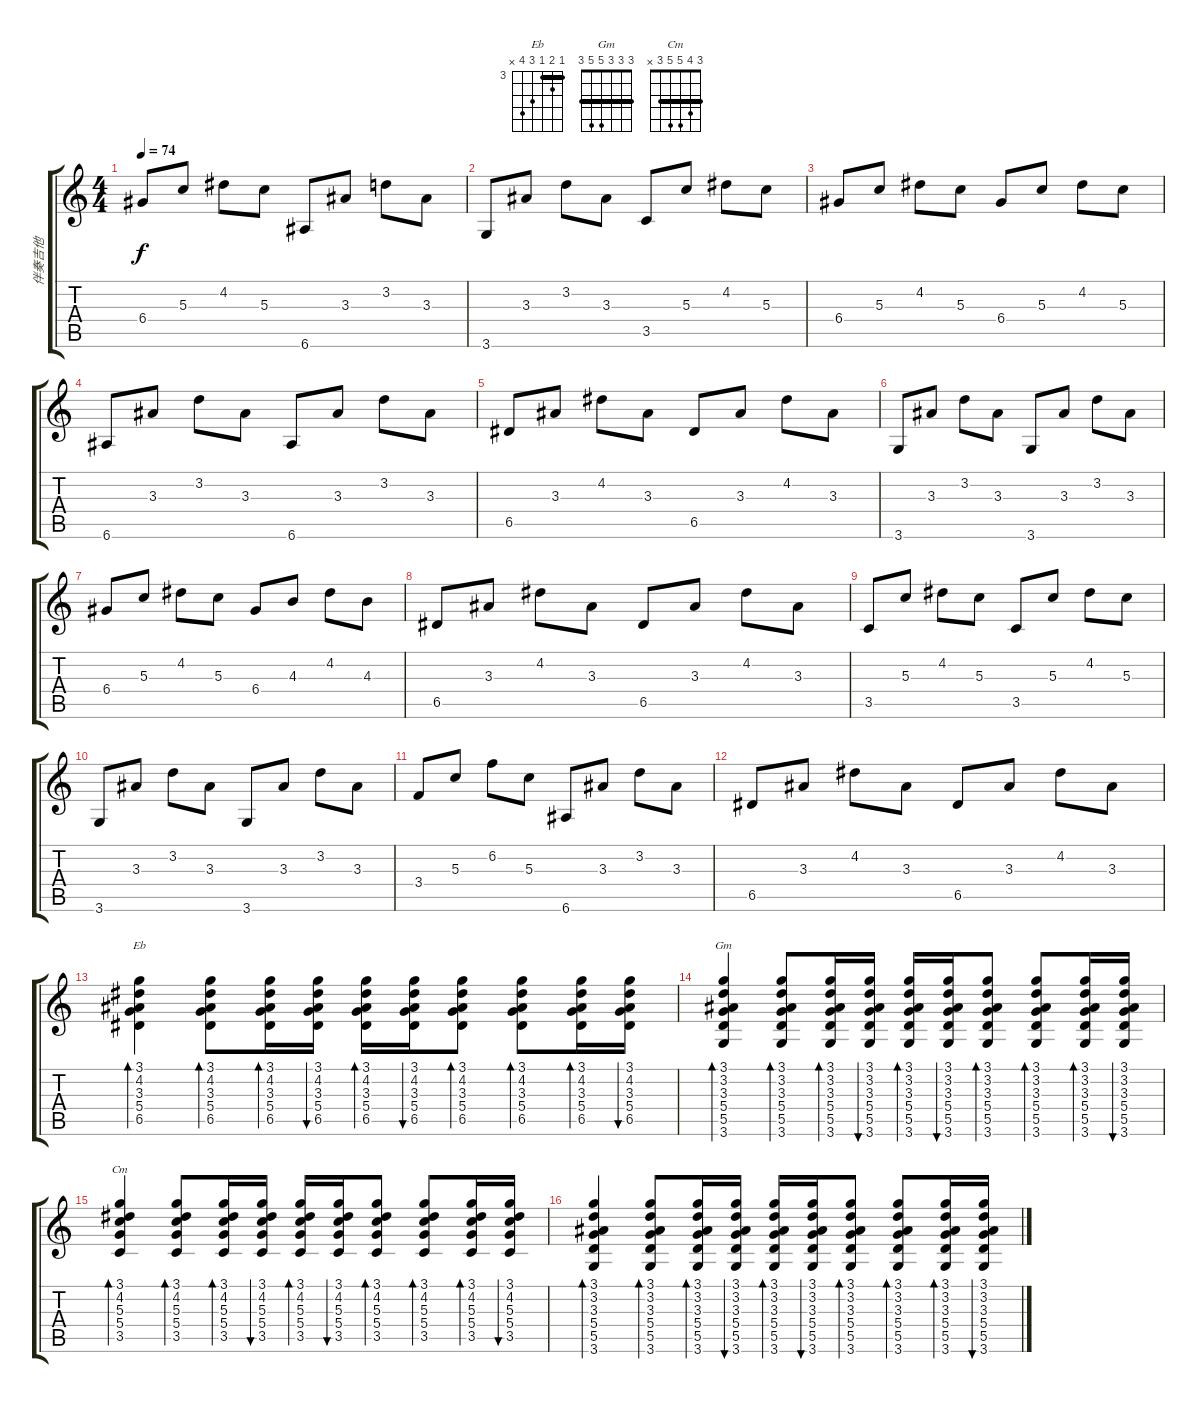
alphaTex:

\track ("伴奏吉他" "伴奏吉他") {instrument acousticguitarsteel}
\staff {score tabs}
\tuning (E4 B3 G3 D3 A2 E2) {hide}
\chord ("Eb" 3 4 3 5 6 x) {firstfret 3 barre 3}
\chord ("Gm" 3 3 3 5 5 3) {barre 3}
\chord ("Cm" 3 4 5 5 3 x) {barre 3}
\ts (4 4)
\tempo 74
\clef g2
\ks c
6.4.8{dy f} 5.3.8 4.2.8 5.3.8 6.6.8 3.3.8 3.2.8 3.3.8 |
3.6.8 3.3.8 3.2.8 3.3.8 3.5.8 5.3.8 4.2.8 5.3.8 |
6.4.8 5.3.8 4.2.8 5.3.8 6.4.8 5.3.8 4.2.8 5.3.8 |
6.6.8 3.3.8 3.2.8 3.3.8 6.6.8 3.3.8 3.2.8 3.3.8 |
6.5.8 3.3.8 4.2.8 3.3.8 6.5.8 3.3.8 4.2.8 3.3.8 |
3.6.8 3.3.8 3.2.8 3.3.8 3.6.8 3.3.8 3.2.8 3.3.8 |
6.4.8 5.3.8 4.2.8 5.3.8 6.4.8 4.3.8 4.2.8 4.3.8 |
6.5.8 3.3.8 4.2.8 3.3.8 6.5.8 3.3.8 4.2.8 3.3.8 |
3.5.8 5.3.8 4.2.8 5.3.8 3.5.8 5.3.8 4.2.8 5.3.8 |
3.6.8 3.3.8 3.2.8 3.3.8 3.6.8 3.3.8 3.2.8 3.3.8 |
3.4.8 5.3.8 6.2.8 5.3.8 6.6.8 3.3.8 3.2.8 3.3.8 |
6.5.8 3.3.8 4.2.8 3.3.8 6.5.8 3.3.8 4.2.8 3.3.8 |
(3.1 4.2 3.3 5.4 6.5).4{bd 30 ch "Eb"} (3.1 4.2 3.3 5.4 6.5).8{bd 30} (3.1 4.2 3.3 5.4 6.5).16{bd 30} (3.1 4.2 3.3 5.4 6.5).16{bu 30} (3.1 4.2 3.3 5.4 6.5).16{bd 30} (3.1 4.2 3.3 5.4 6.5).16{bu 30} (3.1 4.2 3.3 5.4 6.5).8{bd 30} (3.1 4.2 3.3 5.4 6.5).8{bd 30} (3.1 4.2 3.3 5.4 6.5).16{bd 30} (3.1 4.2 3.3 5.4 6.5).16{bu 30} |
(3.1 3.2 3.3 5.4 5.5 3.6).4{bd 30 ch "Gm"} (3.1 3.2 3.3 5.4 5.5 3.6).8{bd 30} (3.1 3.2 3.3 5.4 5.5 3.6).16{bd 30} (3.1 3.2 3.3 5.4 5.5 3.6).16{bu 30} (3.1 3.2 3.3 5.4 5.5 3.6).16{bd 30} (3.1 3.2 3.3 5.4 5.5 3.6).16{bu 30} (3.1 3.2 3.3 5.4 5.5 3.6).8{bd 30} (3.1 3.2 3.3 5.4 5.5 3.6).8{bd 30} (3.1 3.2 3.3 5.4 5.5 3.6).16{bd 30} (3.1 3.2 3.3 5.4 5.5 3.6).16{bu 30} |
(3.1 4.2 5.3 5.4 3.5).4{bd 30 ch "Cm"} (3.1 4.2 5.3 5.4 3.5).8{bd 30} (3.1 4.2 5.3 5.4 3.5).16{bd 30} (3.1 4.2 5.3 5.4 3.5).16{bu 30} (3.1 4.2 5.3 5.4 3.5).16{bd 30} (3.1 4.2 5.3 5.4 3.5).16{bu 30} (3.1 4.2 5.3 5.4 3.5).8{bd 30} (3.1 4.2 5.3 5.4 3.5).8{bd 30} (3.1 4.2 5.3 5.4 3.5).16{bd 30} (3.1 4.2 5.3 5.4 3.5).16{bu 30} |
(3.1 3.2 3.3 5.4 5.5 3.6).4{bd 30} (3.1 3.2 3.3 5.4 5.5 3.6).8{bd 30} (3.1 3.2 3.3 5.4 5.5 3.6).16{bd 30} (3.1 3.2 3.3 5.4 5.5 3.6).16{bu 30} (3.1 3.2 3.3 5.4 5.5 3.6).16{bd 30} (3.1 3.2 3.3 5.4 5.5 3.6).16{bu 30} (3.1 3.2 3.3 5.4 5.5 3.6).8{bd 30} (3.1 3.2 3.3 5.4 5.5 3.6).8{bd 30} (3.1 3.2 3.3 5.4 5.5 3.6).16{bd 30} (3.1 3.2 3.3 5.4 5.5 3.6).16{bu 30}
